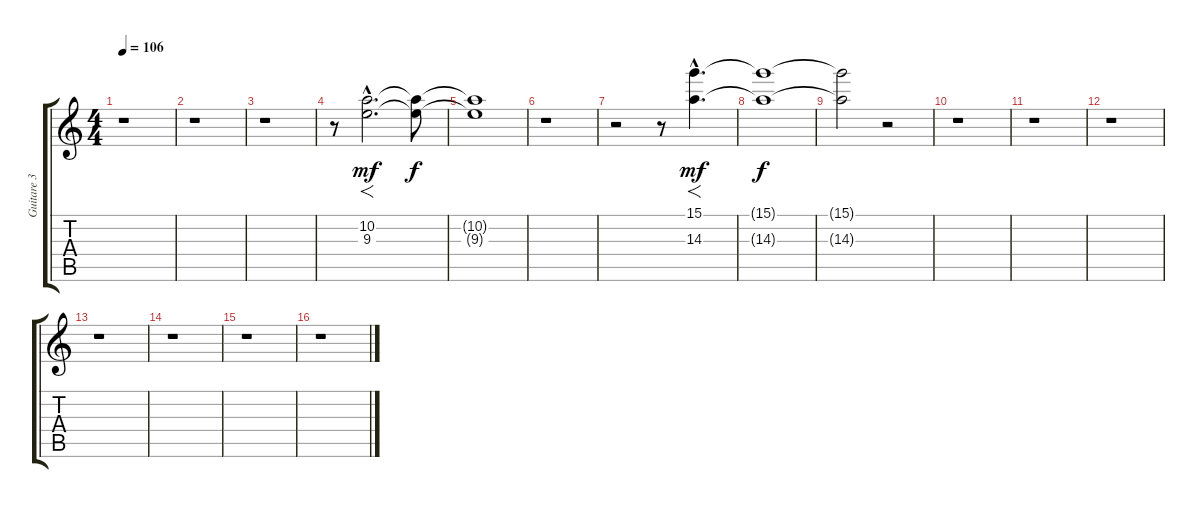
\track ("Guitare 3" "Guitare 3") {instrument overdrivenguitar}
\staff {score tabs}
\tuning (E4 B3 G3 D3 A2 E2) {hide}
\ts (4 4)
\tempo 106
\clef g2
\ks c
r.1{dy mf instrument overdrivenguitar} |
r.1 |
r.1 |
r.8 (10.2{hac} 9.3{hac}).2{f d} (10.2{t} 9.3{t}).8{dy f} |
(10.2{t} 9.3{t}).1 |
r.1 |
r.2 r.8 (15.1{hac} 14.3{hac}).4{f d dy mf} |
(15.1{t} 14.3{t}).1{dy f} |
(15.1{t} 14.3{t}).2 r.2 |
r.1 |
r.1 |
r.1 |
r.1 |
r.1 |
r.1 |
r.1
